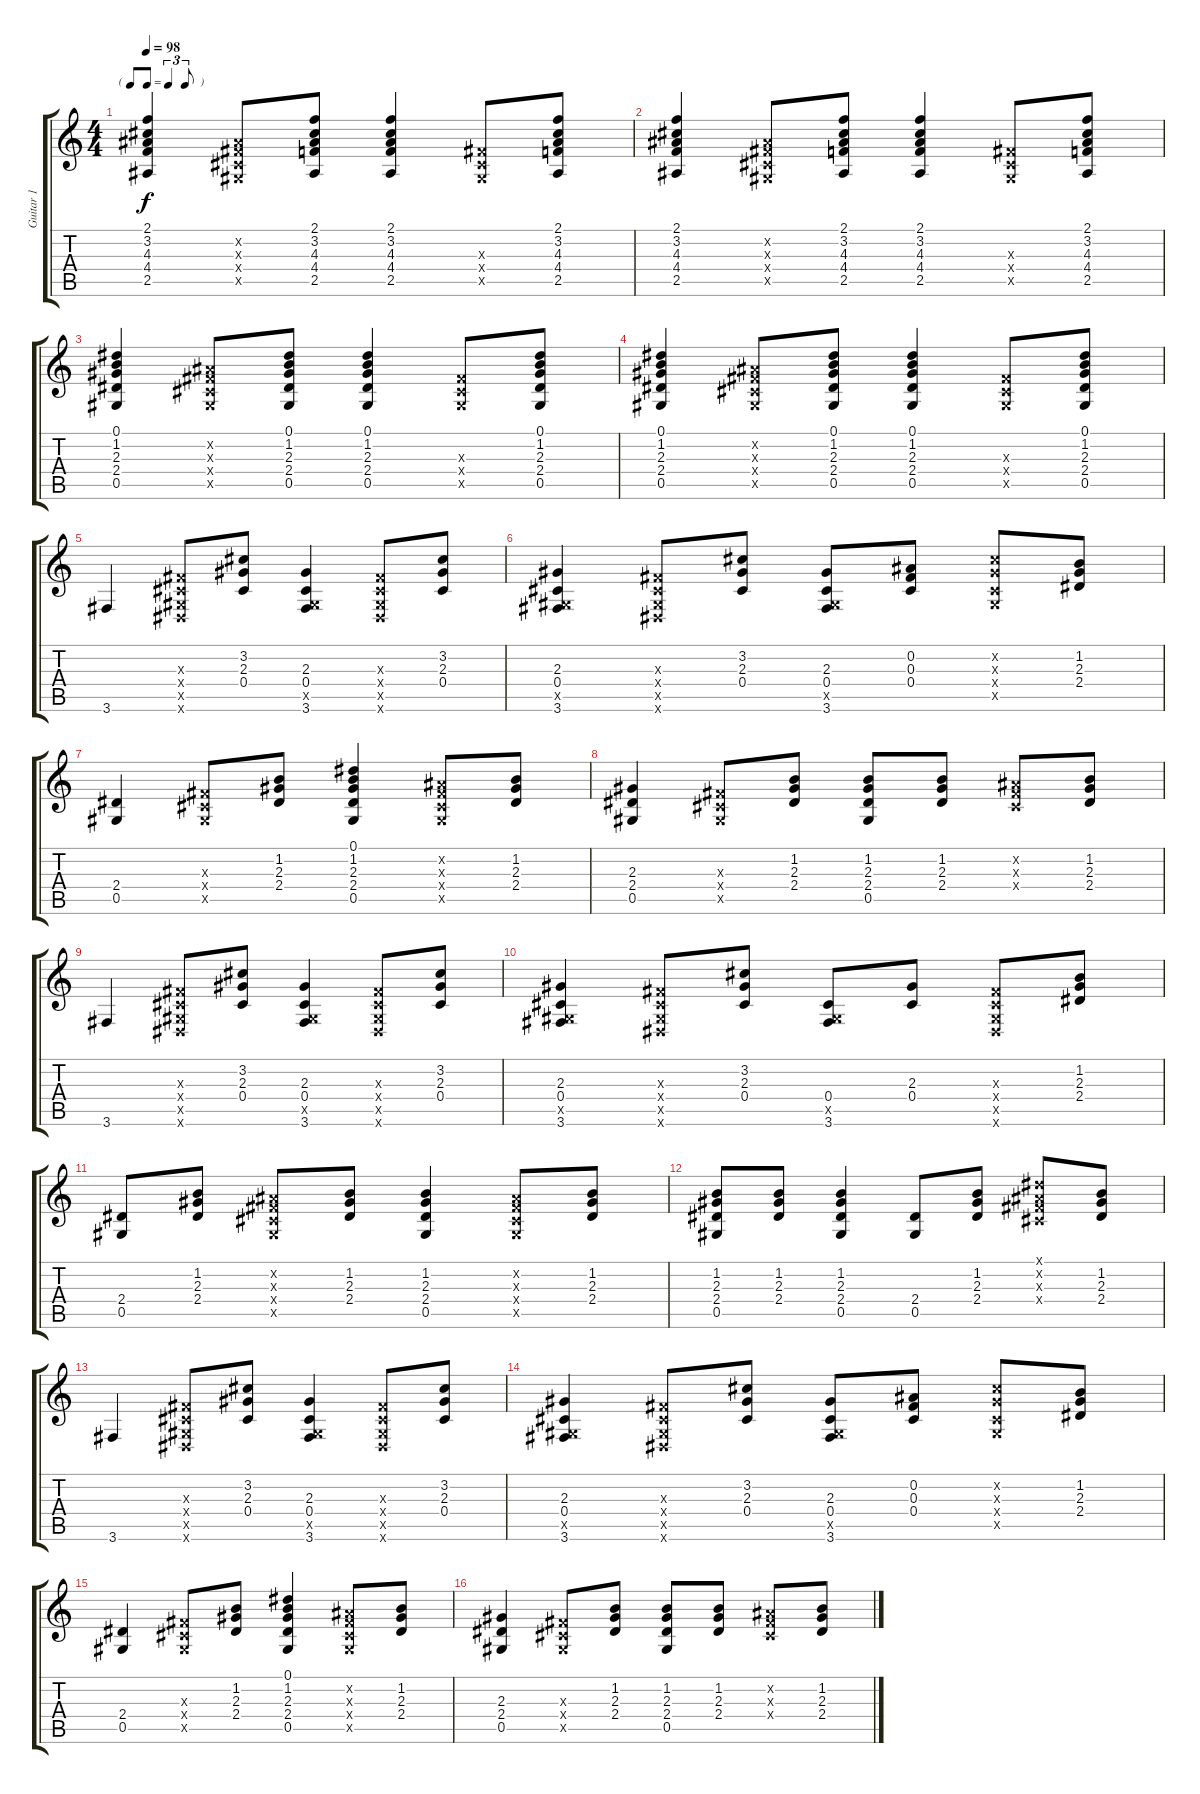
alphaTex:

\track ("Guitar 1" "Guitar 1") {instrument electricguitarclean}
\staff {score tabs}
\tuning (Eb4 Bb3 Gb3 Db3 Ab2 Eb2) {hide}
\ts (4 4)
\tf triplet8th
\tempo 98
\clef g2
\ks c
(2.1 3.2 4.3 4.4 2.5).4{dy f} (0.2{x} 0.3{x} 0.4{x} 0.5{x}).8 (2.1 3.2 4.3 4.4 2.5).8 (2.1 3.2 4.3 4.4 2.5).4 (0.3{x} 0.4{x} 0.5{x}).8 (2.1 3.2 4.3 4.4 2.5).8 |
(2.1 3.2 4.3 4.4 2.5).4 (0.2{x} 0.3{x} 0.4{x} 0.5{x}).8 (2.1 3.2 4.3 4.4 2.5).8 (2.1 3.2 4.3 4.4 2.5).4 (0.3{x} 0.4{x} 0.5{x}).8 (2.1 3.2 4.3 4.4 2.5).8 |
(0.1 1.2 2.3 2.4 0.5).4 (0.2{x} 0.3{x} 0.4{x} 0.5{x}).8 (0.1 1.2 2.3 2.4 0.5).8 (0.1 1.2 2.3 2.4 0.5).4 (0.3{x} 0.4{x} 0.5{x}).8 (0.1 1.2 2.3 2.4 0.5).8 |
(0.1 1.2 2.3 2.4 0.5).4 (0.2{x} 0.3{x} 0.4{x} 0.5{x}).8 (0.1 1.2 2.3 2.4 0.5).8 (0.1 1.2 2.3 2.4 0.5).4 (0.3{x} 0.4{x} 0.5{x}).8 (0.1 1.2 2.3 2.4 0.5).8 |
3.6.4 (0.3{x} 0.4{x} 0.5{x} 0.6{x}).8 (3.2 2.3 0.4).8 (2.3 0.4 0.5{x} 3.6).4 (0.3{x} 0.4{x} 0.5{x} 0.6{x}).8 (3.2 2.3 0.4).8 |
(2.3 0.4 0.5{x} 3.6).4 (0.3{x} 0.4{x} 0.5{x} 0.6{x}).8 (3.2 2.3 0.4).8 (2.3 0.4 0.5{x} 3.6).8 (0.2 0.3 0.4).8 (3.2{x} 2.3{x} 0.4{x} 0.5{x}).8 (1.2 2.3 2.4).8 |
(2.4 0.5).4 (0.3{x} 0.4{x} 0.5{x}).8 (1.2 2.3 2.4).8 (0.1 1.2 2.3 2.4 0.5).4 (0.2{x} 0.3{x} 0.4{x} 0.5{x}).8 (1.2 2.3 2.4).8 |
(2.3 2.4 0.5).4 (0.3{x} 0.4{x} 0.5{x}).8 (1.2 2.3 2.4).8 (1.2 2.3 2.4 0.5).8 (1.2 2.3 2.4).8 (0.2{x} 0.3{x} 0.4{x}).8 (1.2 2.3 2.4).8 |
3.6.4 (0.3{x} 0.4{x} 0.5{x} 0.6{x}).8 (3.2 2.3 0.4).8 (2.3 0.4 0.5{x} 3.6).4 (0.3{x} 0.4{x} 0.5{x} 0.6{x}).8 (3.2 2.3 0.4).8 |
(2.3 0.4 0.5{x} 3.6).4 (0.3{x} 0.4{x} 0.5{x} 0.6{x}).8 (3.2 2.3 0.4).8 (0.4 0.5{x} 3.6).8 (2.3 0.4).8 (0.3{x} 0.4{x} 0.5{x} 0.6{x}).8 (1.2 2.3 2.4).8 |
(2.4 0.5).8 (1.2 2.3 2.4).8 (0.2{x} 0.3{x} 0.4{x} 0.5{x}).8 (1.2 2.3 2.4).8 (1.2 2.3 2.4 0.5).4 (0.2{x} 0.3{x} 0.4{x} 0.5{x}).8 (1.2 2.3 2.4).8 |
(1.2 2.3 2.4 0.5).8 (1.2 2.3 2.4).8 (1.2 2.3 2.4 0.5).4 (2.4 0.5).8 (1.2 2.3 2.4).8 (0.1{x} 0.2{x} 0.3{x} 0.4{x}).8 (1.2 2.3 2.4).8 |
3.6.4 (0.3{x} 0.4{x} 0.5{x} 0.6{x}).8 (3.2 2.3 0.4).8 (2.3 0.4 0.5{x} 3.6).4 (0.3{x} 0.4{x} 0.5{x} 0.6{x}).8 (3.2 2.3 0.4).8 |
(2.3 0.4 0.5{x} 3.6).4 (0.3{x} 0.4{x} 0.5{x} 0.6{x}).8 (3.2 2.3 0.4).8 (2.3 0.4 0.5{x} 3.6).8 (0.2 0.3 0.4).8 (3.2{x} 2.3{x} 0.4{x} 0.5{x}).8 (1.2 2.3 2.4).8 |
(2.4 0.5).4 (0.3{x} 0.4{x} 0.5{x}).8 (1.2 2.3 2.4).8 (0.1 1.2 2.3 2.4 0.5).4 (0.2{x} 0.3{x} 0.4{x} 0.5{x}).8 (1.2 2.3 2.4).8 |
(2.3 2.4 0.5).4 (0.3{x} 0.4{x} 0.5{x}).8 (1.2 2.3 2.4).8 (1.2 2.3 2.4 0.5).8 (1.2 2.3 2.4).8 (0.2{x} 0.3{x} 0.4{x}).8 (1.2 2.3 2.4).8
